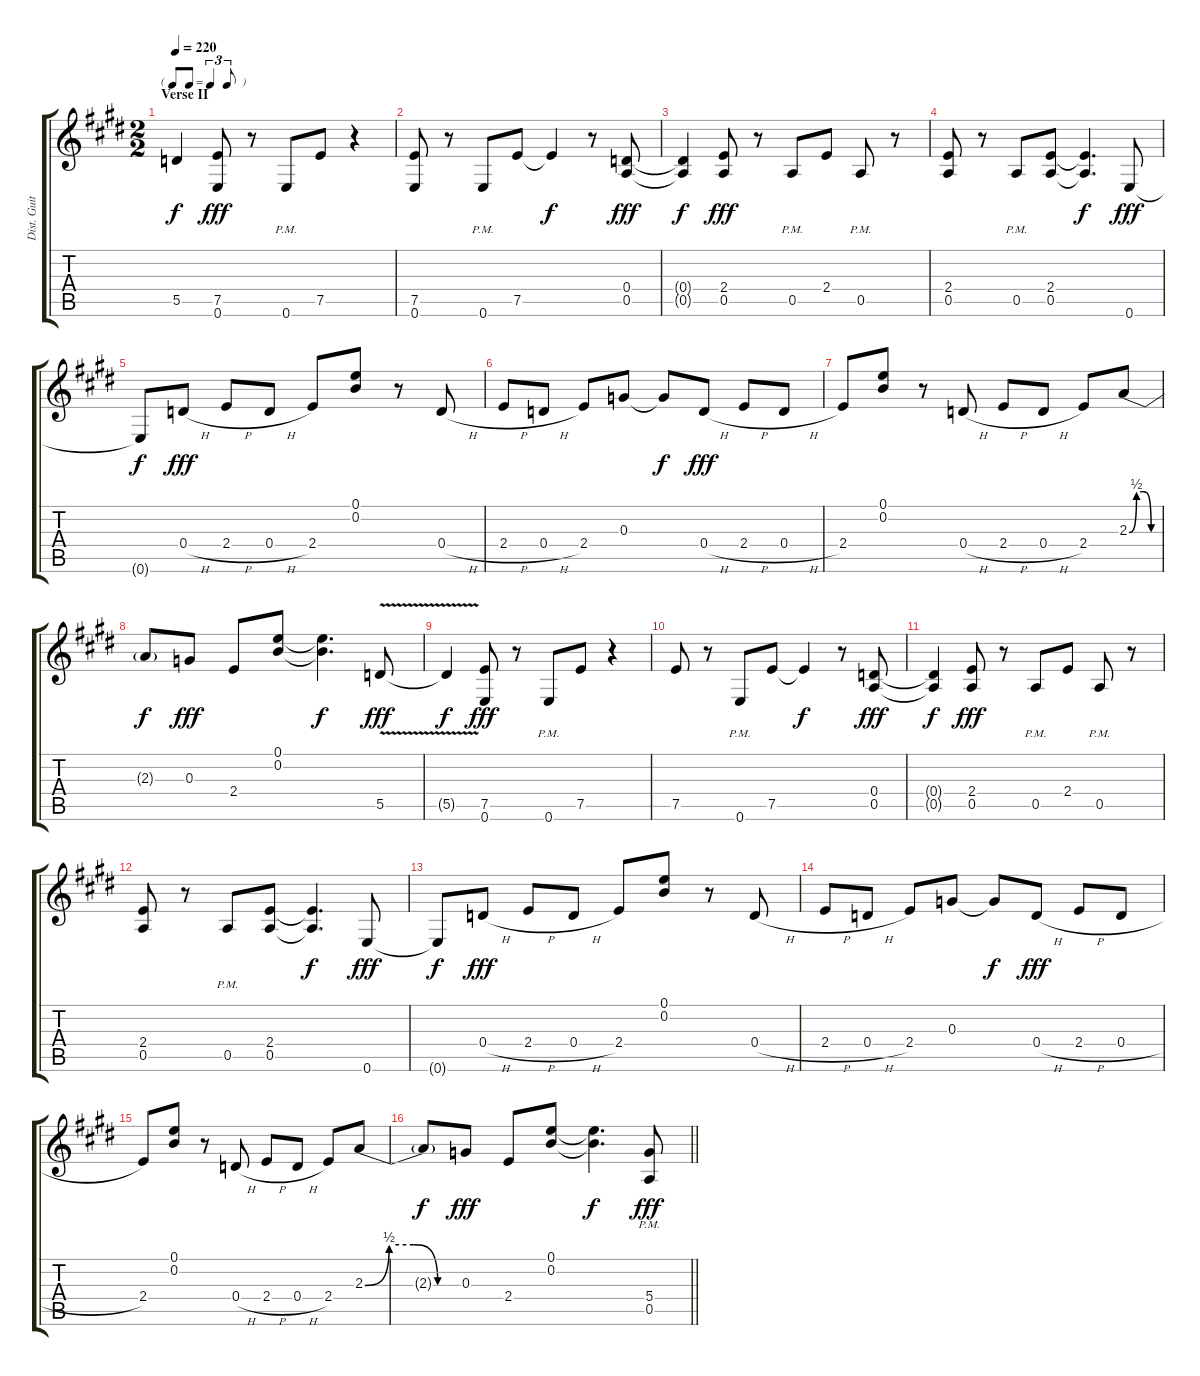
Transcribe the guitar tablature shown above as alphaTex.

\track ("Dist. Guitar" "Dist. Guit") {instrument distortionguitar}
\staff {score tabs}
\tuning (E4 B3 G3 D3 A2 E2) {hide}
\ts (2 2)
\tf triplet8th
\section ("" "Verse II")
\tempo 220
\clef g2
\ks e
5.5{t}.4{dy f} (7.5 0.6).8{dy fff} r.8 0.6{pm}.8 7.5.8 r.4 |
(7.5 0.6).8 r.8 0.6{pm}.8 7.5.8 7.5{t}.4{dy f} r.8 (0.4 0.5).8{dy fff} |
(0.4{t} 0.5{t}).4{dy f} (2.4 0.5).8{dy fff} r.8 0.5{pm}.8 2.4.8 0.5{pm}.8 r.8 |
(2.4 0.5).8 r.8 0.5{pm}.8 (2.4 0.5).8 (2.4{t} 0.5{t}).4{d dy f} 0.6.8{dy fff} |
0.6{t}.8{dy f} 0.4{h}.8{dy fff} 2.4{h}.8 0.4{h}.8 2.4.8 (0.1 0.2).8 r.8 0.4{h}.8 |
2.4{h}.8 0.4{h}.8 2.4.8 0.3.8 0.3{t}.8{dy f} 0.4{h}.8{dy fff} 2.4{h}.8 0.4{h}.8 |
2.4.8 (0.1 0.2).8 r.8 0.4{h}.8 2.4{h}.8 0.4{h}.8 2.4.8 2.3{be (custom 0 0 15 2 30 2 45 0 60 0)}.8 |
2.3{t}.8{dy f} 0.3.8{dy fff} 2.4.8 (0.1 0.2).8 (0.1{t} 0.2{t}).4{d dy f} 5.5{v}.8{dy fff} |
5.5{t}.4{dy f} (7.5 0.6).8{dy fff} r.8 0.6{pm}.8 7.5.8 r.4 |
7.5.8 r.8 0.6{pm}.8 7.5.8 7.5{t}.4{dy f} r.8 (0.4 0.5).8{dy fff} |
(0.4{t} 0.5{t}).4{dy f} (2.4 0.5).8{dy fff} r.8 0.5{pm}.8 2.4.8 0.5{pm}.8 r.8 |
(2.4 0.5).8 r.8 0.5{pm}.8 (2.4 0.5).8 (2.4{t} 0.5{t}).4{d dy f} 0.6.8{dy fff} |
0.6{t}.8{dy f} 0.4{h}.8{dy fff} 2.4{h}.8 0.4{h}.8 2.4.8 (0.1 0.2).8 r.8 0.4{h}.8 |
2.4{h}.8 0.4{h}.8 2.4.8 0.3.8 0.3{t}.8{dy f} 0.4{h}.8{dy fff} 2.4{h}.8 0.4{h}.8 |
2.4.8 (0.1 0.2).8 r.8 0.4{h}.8 2.4{h}.8 0.4{h}.8 2.4.8 2.3{be (custom 0 0 15 2 30 2 45 0 60 0)}.8 |
\barLineRight lightlight
2.3{t}.8{dy f} 0.3.8{dy fff} 2.4.8 (0.1 0.2).8 (0.1{t} 0.2{t}).4{d dy f} (5.4{pm} 0.5{pm}).8{dy fff}
